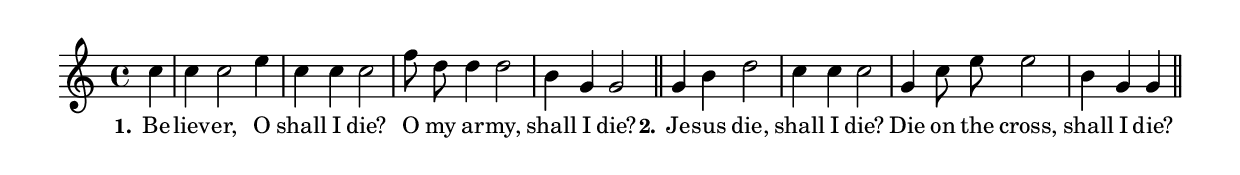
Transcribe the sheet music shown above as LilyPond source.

% 052.ly - Score sheet for "Shall I die?"
% Copyright (C) 2007  Marcus Brinkmann <marcus@gnu.org>
%
% This score sheet is free software; you can redistribute it and/or
% modify it under the terms of the Creative Commons Legal Code
% Attribution-ShareALike as published by Creative Commons; either
% version 2.0 of the License, or (at your option) any later version.
%
% This score sheet is distributed in the hope that it will be useful,
% but WITHOUT ANY WARRANTY; without even the implied warranty of
% MERCHANTABILITY or FITNESS FOR A PARTICULAR PURPOSE.  See the
% Creative Commons Legal Code Attribution-ShareALike for more details.
%
% You should have received a copy of the Creative Commons Legal Code
% Attribution-ShareALike along with this score sheet; if not, write to
% Creative Commons, 543 Howard Street, 5th Floor,
% San Francisco, CA 94105-3013  United States

\version "2.21.0"

%\header
%{
%  title = "Shall I Die?"
%  composer = "trad."
%}

melody =
<<
     \context Voice
    {
	\set Staff.midiInstrument = "acoustic grand"
	\override Staff.VerticalAxisGroup.minimum-Y-extent = #'(0 . 0)

	\autoBeamOff

	\time 4/4
	\clef violin
	\key c \major
	
	{
	    \partial 4 c'' |
	    c''4 c''2 e''4 | c''4 c'' c''2 |
	    f''8 d'' d''4 d''2 | b'4 g' g'2 \bar "||"
	}
	{
	    g'4 b' d''2 | c''4 c'' c''2 |
	    g'4 c''8 e'' e''2 | b'4 g' g' \bar "||"
	}
    }

    \new Lyrics
    \lyricsto "" {
        \override LyricText.font-size = #0
        \override StanzaNumber.font-size = #-1

	\set stanza = "1."
	Be -- liev -- er, O shall I die? O my ar -- my, shall I die?
	\set stanza = "2."
	Je -- sus die, shall I die? Die on the cross, shall I die?
    }
>>


\score
{
  \new Staff { \melody }

  \layout { indent = 0.0 }
}

\score
{
  \new Staff { \unfoldRepeats \melody }

  
  \midi {
    \tempo 4 = 120
    }


}
